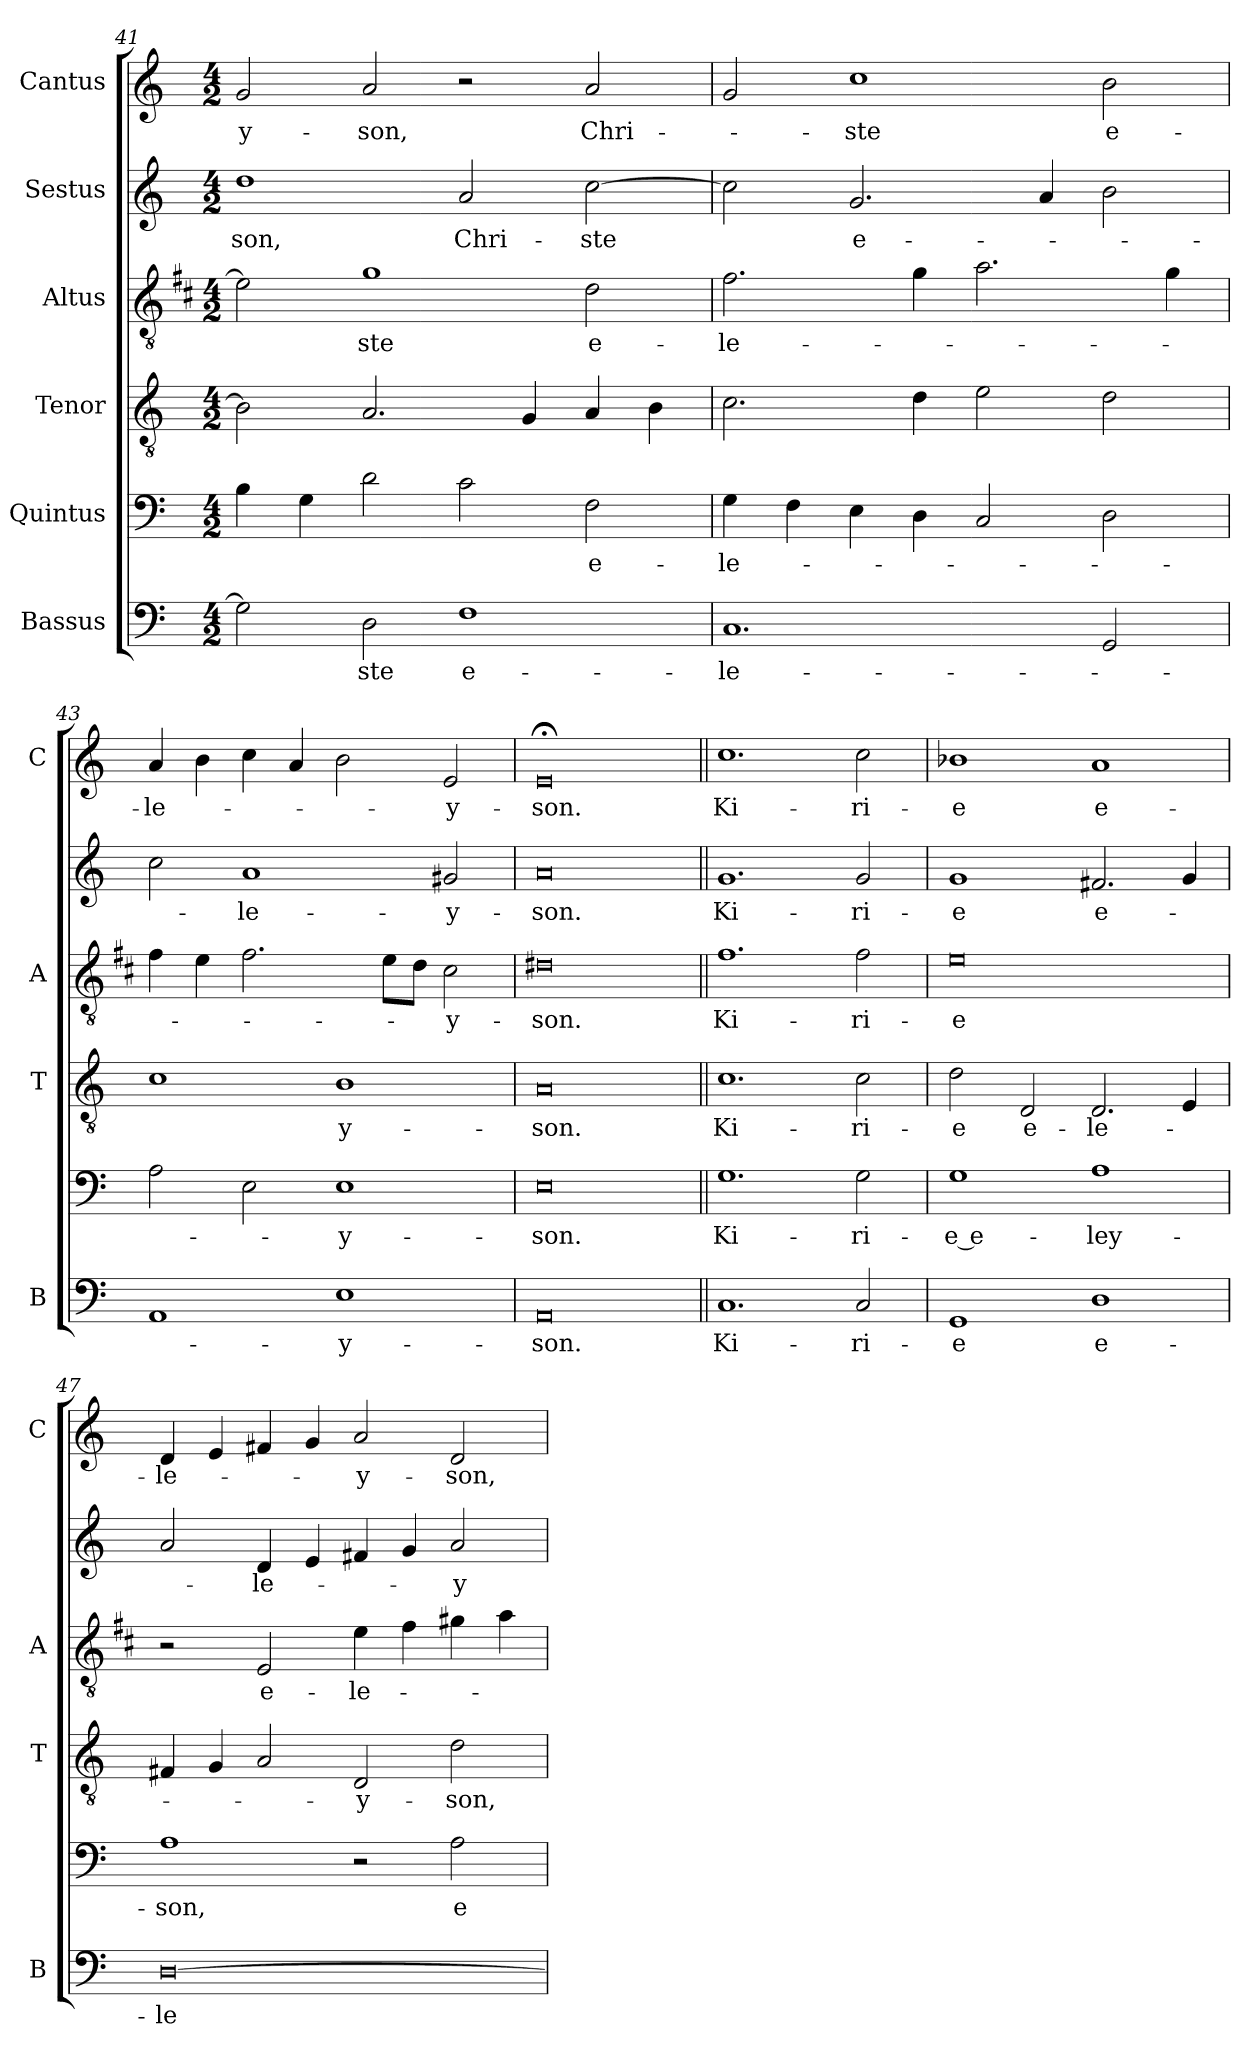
**kern	**text	**kern	**text	**kern	**text	**kern	**text	**kern	**text	**kern	**text
*part6	*part6	*part5	*part5	*part4	*part4	*part3	*part3	*part2	*part2	*part1	*part1
*staff6	*staff6	*staff5	*staff5	*staff4	*staff4	*staff3	*staff3	*staff2	*staff2	*staff1	*staff1
*I"Bassus	*	*I"Quintus	*	*I"Tenor	*	*I"Altus	*	*I"Sestus	*	*I"Cantus	*
*I'B	*	*	*	*I'T	*	*I'A	*	*	*	*I'C	*
*clefF4	*	*clefF4	*	*clefGv2	*	*clefGv2	*	*clefG2	*	*clefG2	*
*	*	*	*	*	*	*ITrd1c2	*	*	*	*	*
*k[]	*	*k[]	*	*k[]	*	*k[]	*	*k[]	*	*k[]	*
*C:	*	*C:	*	*C:	*	*C:	*	*C:	*	*C:	*
*M4/2	*	*M4/2	*	*M4/2	*	*M4/2	*	*M4/2	*	*M4/2	*
=41	=41	=41	=41	=41	=41	=41	=41	=41	=41	=41	=41
!	!	!	!	!	!	!	!	!	!LO:LY:b	!	!LO:LY:b
2G\]	.	4B\	.	2B\]	.	2d\]	.	1dd	-son,	2g/	-y-
.	.	4G\	.	.	.	.	.	.	.	.	.
!	!LO:LY:b	!	!	!	!	!	!LO:LY:b	!	!	!	!LO:LY:b
2D\	-ste	2d\	.	2.A/	.	1f	-ste	.	.	2a/	-son,
!	!LO:LY:b	!	!	!	!	!	!	!	!LO:LY:b	!	!
1F	e-	2c\	.	.	.	.	.	2a/	Chri-	2r	.
.	.	.	.	4G/	.	.	.	.	.	.	.
!	!	!	!LO:LY:b	!	!	!	!LO:LY:b	!	!LO:LY:b	!	!LO:LY:b
.	.	2F\	e-	4A/	.	2c\	e-	[2cc\	-ste	2a/	Chri-
.	.	.	.	4B\	.	.	.	.	.	.	.
=42	=42	=42	=42	=42	=42	=42	=42	=42	=42	=42	=42
!	!LO:LY:b	!	!LO:LY:b	!	!	!	!LO:LY:b	!	!	!	!
1.C	-le-	4G\	-le-	2.c\	.	2.e\	-le-	2cc\]	.	2g/	.
.	.	4F\	.	.	.	.	.	.	.	.	.
!	!	!	!	!	!	!	!	!	!LO:LY:b	!	!LO:LY:b
.	.	4E\	.	.	.	.	.	2.g/	e-	1cc	-ste
.	.	4D\	.	4d\	.	4f\	.	.	.	.	.
.	.	2C/	.	2e\	.	2.g\	.	.	.	.	.
.	.	.	.	.	.	.	.	4a/	.	.	.
!	!	!	!	!	!	!	!	!	!	!	!LO:LY:b
2GG/	.	2D\	.	2d\	.	.	.	2b\	.	2b\	e-
.	.	.	.	.	.	4f\	.	.	.	.	.
=43	=43	=43	=43	=43	=43	=43	=43	=43	=43	=43	=43
!	!	!	!	!	!	!	!	!	!	!	!LO:LY:b
1AA	.	2A\	.	1c	.	4e\	.	2cc\	.	4a/	-le-
.	.	.	.	.	.	4d\	.	.	.	4b\	.
!	!	!	!	!	!	!	!	!	!LO:LY:b	!	!
.	.	2E\	.	.	.	2.e\	.	1a	-le-	4cc\	.
.	.	.	.	.	.	.	.	.	.	4a/	.
!	!LO:LY:b	!	!LO:LY:b	!	!LO:LY:b	!	!	!	!	!	!
1E	-y-	1E	-y-	1B	-y-	.	.	.	.	2b\	.
.	.	.	.	.	.	8d\L	.	.	.	.	.
.	.	.	.	.	.	8c\J	.	.	.	.	.
!	!	!	!	!	!	!	!LO:LY:b	!	!LO:LY:b	!	!LO:LY:b
.	.	.	.	.	.	2B\	-y-	2g#X/	-y-	2e/	-y-
!!LO:PB:g=z
=44	=44	=44	=44	=44	=44	=44	=44	=44	=44	=44	=44
!	!LO:LY:b	!	!LO:LY:b	!	!LO:LY:b	!	!LO:LY:b	!	!LO:LY:b	!	!LO:LY:b
0AA	-son.	0E	-son.	0A	-son.	0c#X	-son.	0a	-son.	0e;<	-son.
=45||	=45||	=45||	=45||	=45||	=45||	=45||	=45||	=45||	=45||	=45||	=45||
!	!LO:LY:b	!	!LO:LY:b	!	!LO:LY:b	!	!LO:LY:b	!	!LO:LY:b	!	!LO:LY:b
1.C	Ki-	1.G	Ki-	1.c	Ki-	1.e	Ki-	1.g	Ki-	1.cc	Ki-
!	!LO:LY:b	!	!LO:LY:b	!	!LO:LY:b	!	!LO:LY:b	!	!LO:LY:b	!	!LO:LY:b
2C/	-ri-	2G\	-ri-	2c\	-ri-	2e\	-ri-	2g/	-ri-	2cc\	-ri-
=46	=46	=46	=46	=46	=46	=46	=46	=46	=46	=46	=46
!	!LO:LY:b	!	!LO:LY:b	!	!LO:LY:b	!	!LO:LY:b	!	!LO:LY:b	!	!LO:LY:b
1GG	-e	1G	-e e-	2d\	-e	0d	-e	1g	-e	1b-X	-e
!	!	!	!	!	!LO:LY:b	!	!	!	!	!	!
.	.	.	.	2D/	e-	.	.	.	.	.	.
!	!LO:LY:b	!	!LO:LY:b	!	!LO:LY:b	!	!	!	!LO:LY:b	!	!LO:LY:b
1D	e-	1A	-ley-	2.D/	-le-	.	.	2.f#X/	e-	1a	e-
.	.	.	.	4E/	.	.	.	4g/	.	.	.
=47	=47	=47	=47	=47	=47	=47	=47	=47	=47	=47	=47
!	!LO:LY:b	!	!LO:LY:b	!	!	!	!	!	!	!	!LO:LY:b
[0D	-le-	1A	-son,	4F#X/	.	2r	.	2a/	.	4d/	-le-
.	.	.	.	4G/	.	.	.	.	.	4e/	.
!	!	!	!	!	!	!	!LO:LY:b	!	!LO:LY:b	!	!
.	.	.	.	2A/	.	2D/	e-	4d/	-le-	4f#X/	.
.	.	.	.	.	.	.	.	4e/	.	4g/	.
!	!	!	!	!	!LO:LY:b	!	!LO:LY:b	!	!	!	!LO:LY:b
.	.	2r	.	2D/	-y-	4d\	-le-	4f#X/	.	2a/	-y-
.	.	.	.	.	.	4e\	.	4g/	.	.	.
!	!	!	!LO:LY:b	!	!LO:LY:b	!	!	!	!LO:LY:b	!	!LO:LY:b
.	.	2A\	e-	2d\	-son,	4f#X\	.	2a/	-y-	2d/	-son,
.	.	.	.	.	.	4g\	.	.	.	.	.
=	=	=	=	=	=	=	=	=	=	=	=
*-	*-	*-	*-	*-	*-	*-	*-	*-	*-	*-	*-
